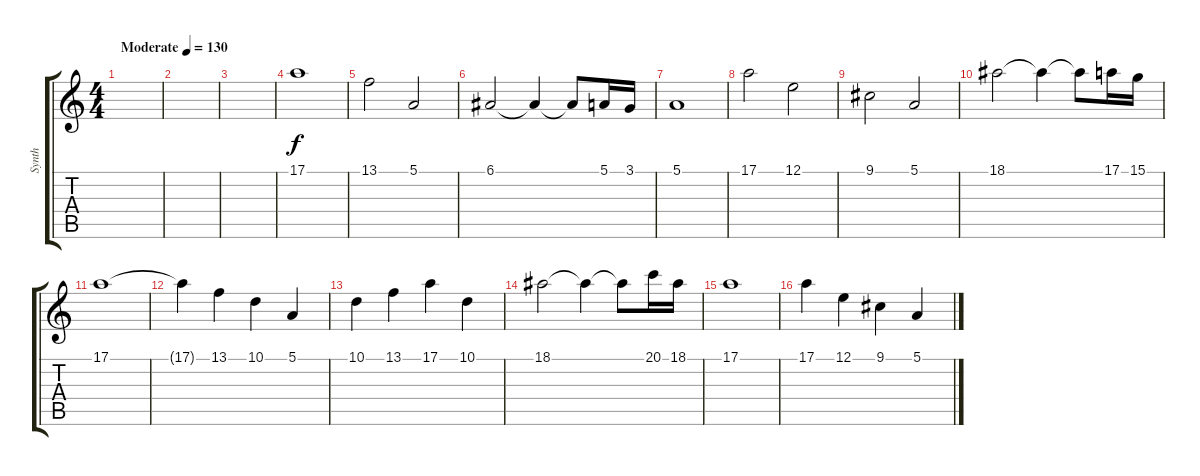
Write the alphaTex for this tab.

\track ("Synth" "Synth") {instrument pad8sweep}
\staff {score tabs}
\tuning (E4 B3 G3 D3 A2 E2) {hide}
\ts (4 4)
\tempo (130 "Moderate")
\clef g2
\ks c
|
|
|
17.1.1 |
13.1.2 5.1.2 |
6.1.2 6.1{t}.4 6.1{t}.8 5.1.16 3.1.16 |
5.1.1 |
17.1.2 12.1.2 |
9.1.2 5.1.2 |
18.1.2 18.1{t}.4 18.1{t}.8 17.1.16 15.1.16 |
17.1.1 |
17.1{t}.4 13.1.4 10.1.4 5.1.4 |
10.1.4 13.1.4 17.1.4 10.1.4 |
18.1.2 18.1{t}.4 18.1{t}.8 20.1.16 18.1.16 |
17.1.1 |
17.1.4 12.1.4 9.1.4 5.1.4
